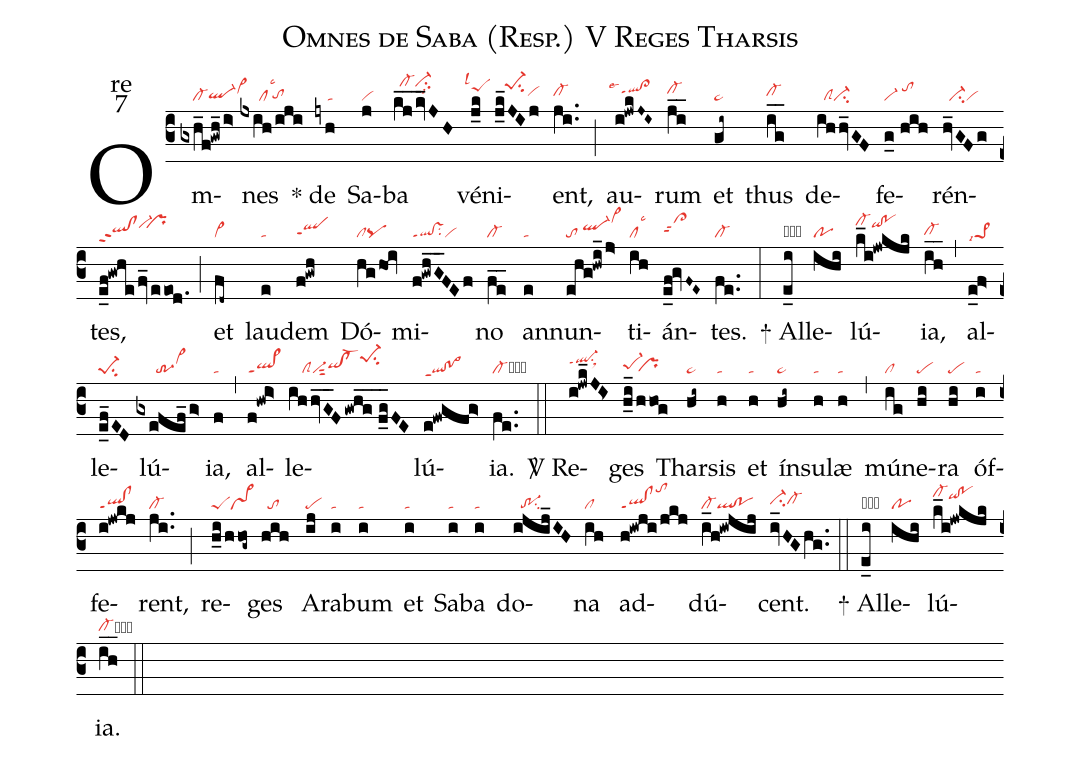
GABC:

name:Omnes de Saba (Resp.) V Reges Tharsis;
office-part:re;
mode:7;
nabc-lines:1;
%%
(c3) Om(gxh_f!gwh_/i>|////cl-ql-hgvi>hi)nes(jxih/iji|//////cllsc3`tohg) <sp>*</sp> de(jyh|////ta) Sa(j|vi)ba(kj__/kv_JH|//cl-hlci-hllsi8) vé(j_k|``peShjlsl1)ni(j_k_JIj|///pe-1hksu2vihh)ent,(ji..|cl-hh) (;) au(i!jwkJ~I~|``qlhi!cl>hippt1lse4)rum(ji__|cl-hi) et(gi~|ta>) thus(ig__|cl-hh) de(ihhv_GF|//clSci-)fe(g_0//hih|vi-/tohj)rén(hv_GFg|//ci-vi)tes,(e_f!gwhe/fv_/eeod.|qlhh!clhhppt2vi-hj``prhj) (;) et(fd~|vi>) lau(e|ta)dem(f!gwh|qlhgppt1) Dó(hghoi|clpq)mi(f!gwhG__FEf|ql!vsppt1su2vi)no(fe__|cl-) an(e|ta)nun(ehg!hwi_/j>|to/ql-hivi>hl)ti(ih|cllsc3)án(e_f!gvF~E~|cl>hhppt2)tes.(fe..|cl-) (:)

<sp>+</sp> Al(e_i|obpeS)le(ihi|po)lú(k_i!jwkjk|cl-hkqihj!pohj)ia,(ih__|cl-hg) (,) al(e_f>|pe>1lsi7)le(e_f_ED|pe-1su2)lú(gxefef_/g>|//////tr-3vi>hj)ia,(f|ta) (,) al(f!hwi>|ql>ppt1)le(ihhvG__F/gwhg__//f_g_FE|////clSvi-sut2qihh!cl-hhpe-1hksu2)lú(e!fwgfg>|ql!po>ppt1)ia.(fe..|cl-cb) (::)

<sp>V/</sp> Re(i!jwk_JI>|ql-hjppt1su1sux1)ges(h_i_/hhog|pe-1hh``prhg) Thar(hi~|ta>)sis(h|ta) et(h|ta) ín(hi~|ta>)su(h|ta)læ(h|ta) (,) mú(ig|cl)ne(hi|pe)ra(hi|pe) óf(i|ta)fe(i!jwkj|ql!clppt1)rent,(ji..|cl-) (;) re(h_i/hhog~|peSvs>)ges(hih|//to) A(ij|pe)ra(i|ta)bum(i|ta) et(i|ta) Sa(i|ta)ba(i|ta) do(ijij_IH|//tr-1su2)na(ih|cl) ad(h!iwji/jkj|ql!clppt1tohm)dú(i_h!iwjij|cl-ql!po)cent.(iv_HGhg..|ci-hhcl-hh) (::)

<sp>+</sp> Al(e_i|obpeS)le(ihi|po)lú(k_i!jwkjk|cl-hkqihj!pohj)ia.(ih__|cl-hgcb) (::)
